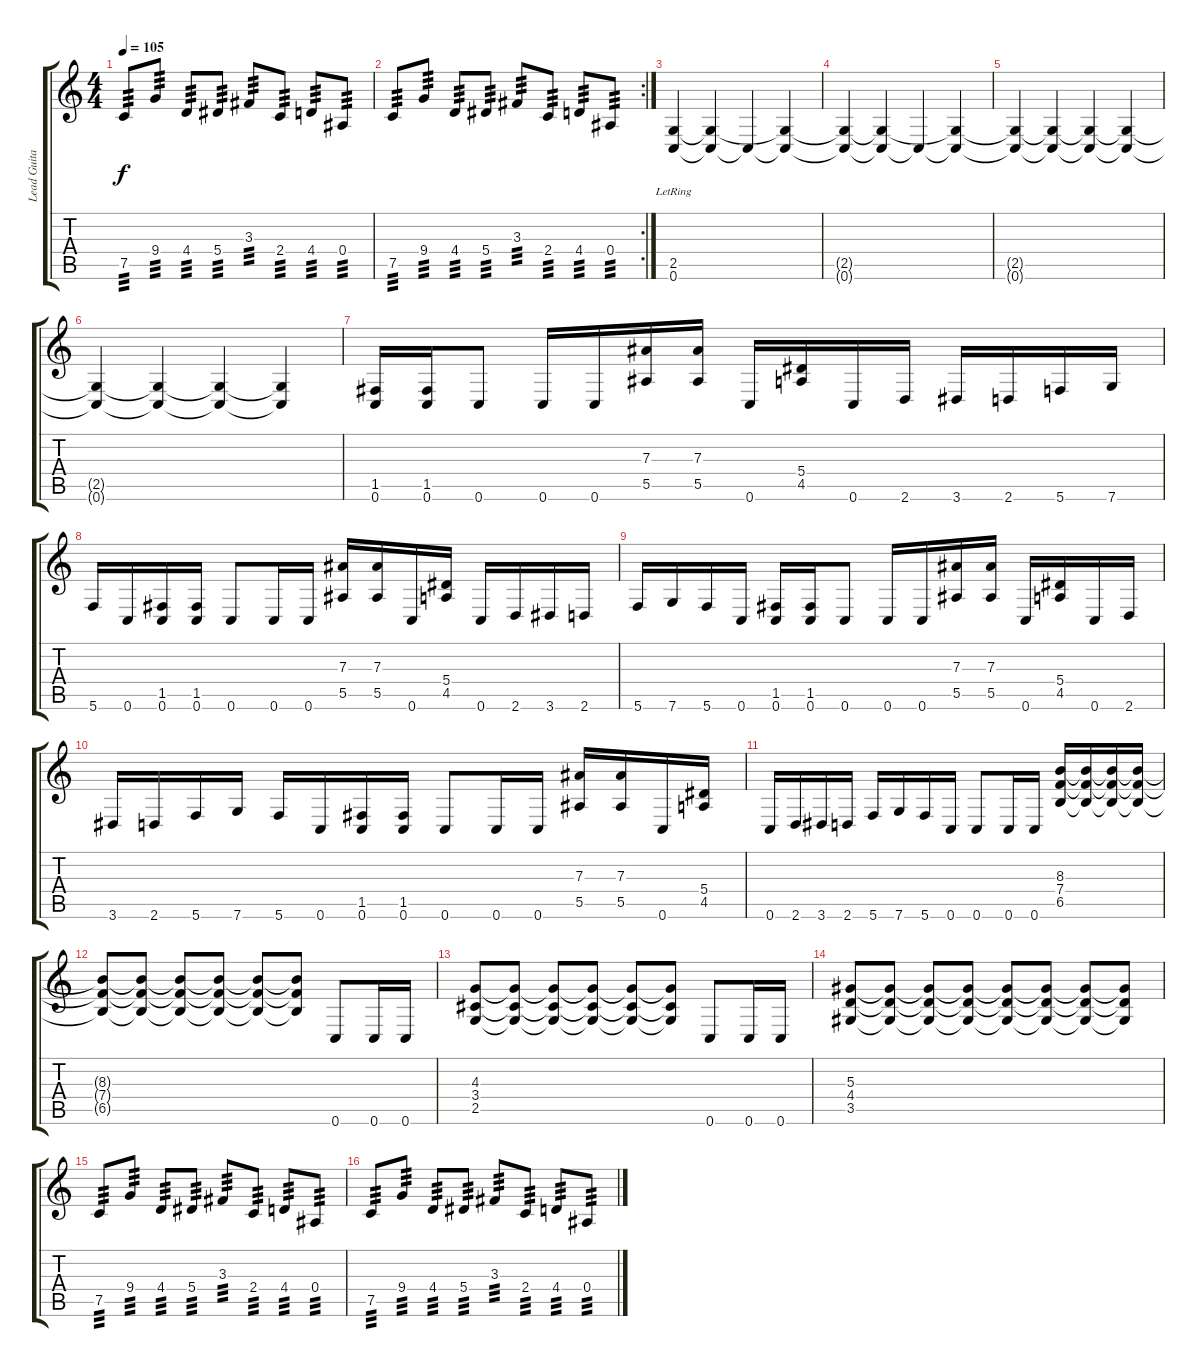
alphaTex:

\track ("Lead Guitar" "Lead Guita") {instrument overdrivenguitar}
\staff {score tabs}
\tuning (C4 G3 Eb3 Bb2 F2 C2) {hide}
\ts (4 4)
\tempo 105
\clef g2
\ks c
7.5.8{tp 3 dy f instrument overdrivenguitar} 9.4.8{tp 3} 4.4.8{tp 3} 5.4.8{tp 3} 3.3.8{tp 3} 2.4.8{tp 3} 4.4.8{tp 3} 0.4.8{tp 3} |
\rc 2
7.5.8{tp 3} 9.4.8{tp 3} 4.4.8{tp 3} 5.4.8{tp 3} 3.3.8{tp 3} 2.4.8{tp 3} 4.4.8{tp 3} 0.4.8{tp 3} |
(2.5{lr} 0.6{lr}).4 (2.5{t} 0.6{t}).4 0.6{t}.4 (2.5{t} 0.6{t}).4 |
(2.5{t} 0.6{t}).4 (2.5{t} 0.6{t}).4 0.6{t}.4 (2.5{t} 0.6{t}).4 |
(2.5{t} 0.6{t}).4 (2.5{t} 0.6{t}).4 (2.5{t} 0.6{t}).4 (2.5{t} 0.6{t}).4 |
(2.5{t} 0.6{t}).4 (2.5{t} 0.6{t}).4 (2.5{t} 0.6{t}).4 (2.5{t} 0.6{t}).4 |
(1.5 0.6).16 (1.5 0.6).16 0.6.8 0.6.16 0.6.16 (7.3 5.5).16 (7.3 5.5).16 0.6.16 (5.4 4.5).16 0.6.16 2.6.16 3.6.16 2.6.16 5.6.16 7.6.16 |
5.6.16 0.6.16 (1.5 0.6).16 (1.5 0.6).16 0.6.8 0.6.16 0.6.16 (7.3 5.5).16 (7.3 5.5).16 0.6.16 (5.4 4.5).16 0.6.16 2.6.16 3.6.16 2.6.16 |
5.6.16 7.6.16 5.6.16 0.6.16 (1.5 0.6).16 (1.5 0.6).16 0.6.8 0.6.16 0.6.16 (7.3 5.5).16 (7.3 5.5).16 0.6.16 (5.4 4.5).16 0.6.16 2.6.16 |
3.6.16 2.6.16 5.6.16 7.6.16 5.6.16 0.6.16 (1.5 0.6).16 (1.5 0.6).16 0.6.8 0.6.16 0.6.16 (7.3 5.5).16 (7.3 5.5).16 0.6.16 (5.4 4.5).16 |
0.6.16 2.6.16 3.6.16 2.6.16 5.6.16 7.6.16 5.6.16 0.6.16 0.6.8 0.6.16 0.6.16 (8.3 7.4 6.5).16 (8.3{t} 7.4{t} 6.5{t}).16 (8.3{t} 7.4{t} 6.5{t}).16 (8.3{t} 7.4{t} 6.5{t}).16 |
(8.3{t} 7.4{t} 6.5{t}).8 (8.3{t} 7.4{t} 6.5{t}).8 (8.3{t} 7.4{t} 6.5{t}).8 (8.3{t} 7.4{t} 6.5{t}).8 (8.3{t} 7.4{t} 6.5{t}).8 (8.3{t} 7.4{t} 6.5{t}).8 0.6.8 0.6.16 0.6.16 |
(4.3 3.4 2.5).8 (4.3{t} 3.4{t} 2.5{t}).8 (4.3{t} 3.4{t} 2.5{t}).8 (4.3{t} 3.4{t} 2.5{t}).8 (4.3{t} 3.4{t} 2.5{t}).8 (4.3{t} 3.4{t} 2.5{t}).8 0.6.8 0.6.16 0.6.16 |
(5.3 4.4 3.5).8 (5.3{t} 4.4{t} 3.5{t}).8 (5.3{t} 4.4{t} 3.5{t}).8 (5.3{t} 4.4{t} 3.5{t}).8 (5.3{t} 4.4{t} 3.5{t}).8 (5.3{t} 4.4{t} 3.5{t}).8 (5.3{t} 4.4{t} 3.5{t}).8 (5.3{t} 4.4{t} 3.5{t}).8 |
7.5.8{tp 3} 9.4.8{tp 3} 4.4.8{tp 3} 5.4.8{tp 3} 3.3.8{tp 3} 2.4.8{tp 3} 4.4.8{tp 3} 0.4.8{tp 3} |
7.5.8{tp 3} 9.4.8{tp 3} 4.4.8{tp 3} 5.4.8{tp 3} 3.3.8{tp 3} 2.4.8{tp 3} 4.4.8{tp 3} 0.4.8{tp 3}
